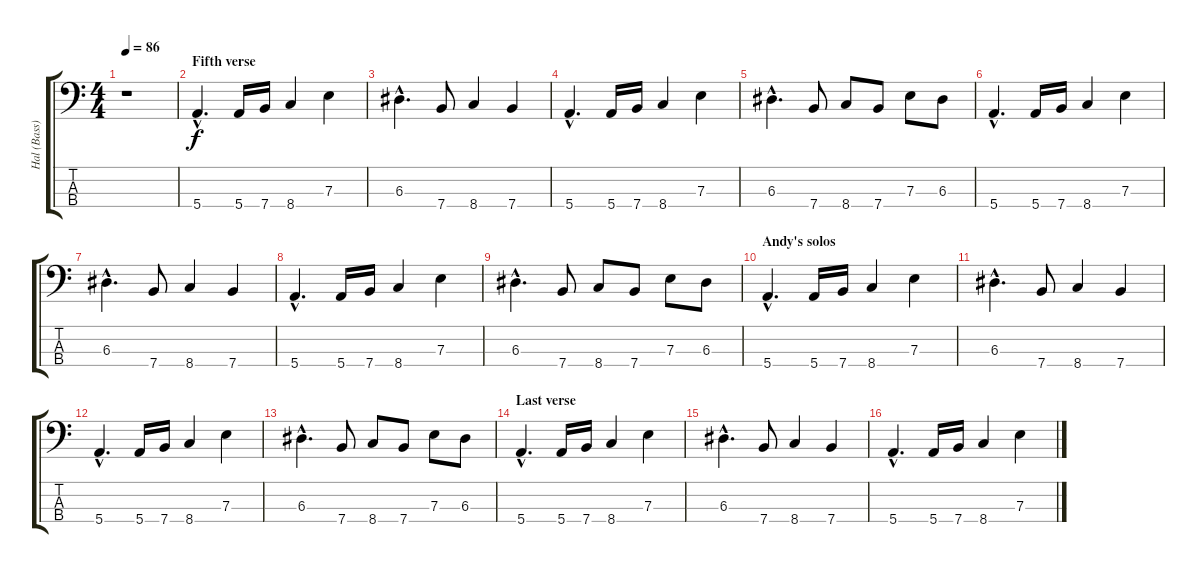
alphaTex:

\track ("Hal (Bass)" "Hal (Bass)") {instrument electricbassfinger}
\staff {score tabs}
\tuning (G2 D2 A1 E1) {hide}
\ts (4 4)
\tempo 86
\clef f4
\ks c
r.1{dy f} |
\section ("" "Fifth verse")
5.4{hac}.4{d} 5.4.16 7.4.16 8.4.4 7.3.4 |
6.3{hac}.4{d} 7.4.8 8.4.4 7.4.4 |
5.4{hac}.4{d} 5.4.16 7.4.16 8.4.4 7.3.4 |
6.3{hac}.4{d} 7.4.8 8.4.8 7.4.8 7.3.8 6.3.8 |
5.4{hac}.4{d} 5.4.16 7.4.16 8.4.4 7.3.4 |
6.3{hac}.4{d} 7.4.8 8.4.4 7.4.4 |
5.4{hac}.4{d} 5.4.16 7.4.16 8.4.4 7.3.4 |
6.3{hac}.4{d} 7.4.8 8.4.8 7.4.8 7.3.8 6.3.8 |
\section ("" "Andy's solos")
5.4{hac}.4{d} 5.4.16 7.4.16 8.4.4 7.3.4 |
6.3{hac}.4{d} 7.4.8 8.4.4 7.4.4 |
5.4{hac}.4{d} 5.4.16 7.4.16 8.4.4 7.3.4 |
6.3{hac}.4{d} 7.4.8 8.4.8 7.4.8 7.3.8 6.3.8 |
\section ("" "Last verse")
5.4{hac}.4{d} 5.4.16 7.4.16 8.4.4 7.3.4 |
6.3{hac}.4{d} 7.4.8 8.4.4 7.4.4 |
5.4{hac}.4{d} 5.4.16 7.4.16 8.4.4 7.3.4
